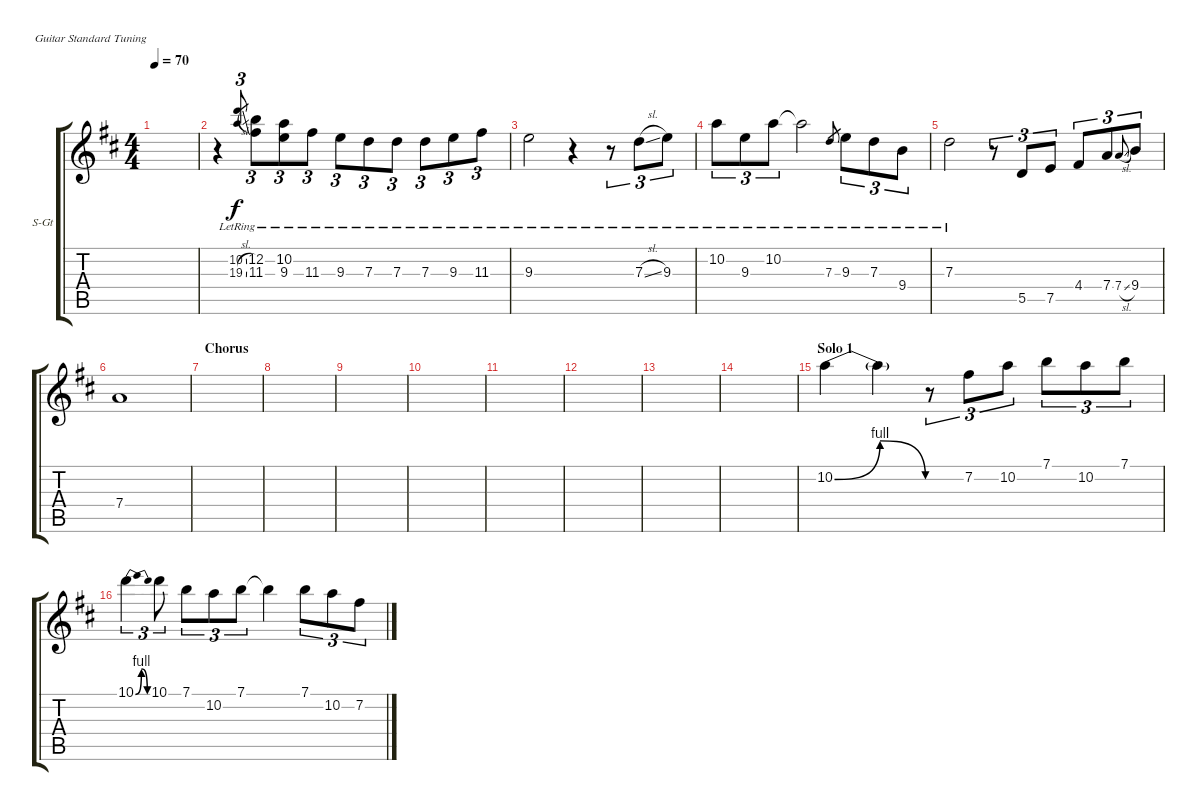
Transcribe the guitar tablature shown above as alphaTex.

\defaultSystemsLayout 4
\bracketExtendMode groupsimilarinstruments
\firstSystemTrackNameOrientation horizontal
\otherSystemsTrackNameOrientation horizontal
\track ("Solo Guitar" "S-Gt") {solo instrument acousticguitarsteel}
\staff {score tabs}
\tuning (E4 B3 G3 D3 A2 E2)
\ts (4 4)
\tempo 70
\clef g2
\scale
0.333333
\ks d
|
\scale
0.333333 r.4 (10.2{sl lr} 19.3{sl lr}).8{tu (3 2) gr} (12.2{lr} 11.3{lr}).8{tu (3 2)} (10.2{lr} 9.3{lr}).8{tu (3 2)} 11.3{lr}.8{tu (3 2)} 9.3{lr}.8{tu (3 2)} 7.3{lr}.8{tu (3 2)} 7.3{lr}.8{tu (3 2)} 7.3{lr}.8{tu (3 2)} 9.3{lr}.8{tu (3 2)} 11.3{lr}.8{tu (3 2)} |
\scale
0.333333 9.3{lr}.2 r.4 r.8{tu (3 2)} 7.3{sl lr}.8{tu (3 2)} 9.3{lr}.8{tu (3 2)} |
\scale
0.333333 10.2{lr}.8{tu (3 2)} 9.3{lr}.8{tu (3 2)} 10.2{lr}.8{tu (3 2)} 10.2{lr t}.2 7.3{lr}.8{gr} 9.3{lr}.8{tu (3 2)} 7.3{lr}.8{tu (3 2)} 9.4{lr}.8{tu (3 2)} |
\scale
0.333333 7.3{lr}.2 r.8{tu (3 2)} 5.5.8{tu (3 2)} 7.5.8{tu (3 2)} 4.4.8{tu (3 2)} 7.4.8{tu (3 2)} 7.4{sl}.8{tu (3 2) gr onbeat} 9.4.8{tu (3 2)} |
7.4.1 |
\section ("" "Chorus")
|
|
|
|
|
|
|
|
\section ("" "Solo 1")
10.2{be (bendrelease 0 0 10.2 4 33.6 4 41.4 0)}.4 10.2{t}.4 r.8{tu (3 2)} 7.2.8{tu (3 2)} 10.2.8{tu (3 2)} 7.1.8{tu (3 2)} 10.2.8{tu (3 2)} 7.1.8{tu (3 2)} |
10.1{be (bendrelease 0 0 10.2 4 48 4 59.4 0)}.4{tu (3 2)} 10.1.8{tu (3 2)} 7.1.8{tu (3 2)} 10.2.8{tu (3 2)} 7.1.8{tu (3 2)} 7.1{t}.4 7.1.8{tu (3 2)} 10.2.8{tu (3 2)} 7.2.8{tu (3 2)}
